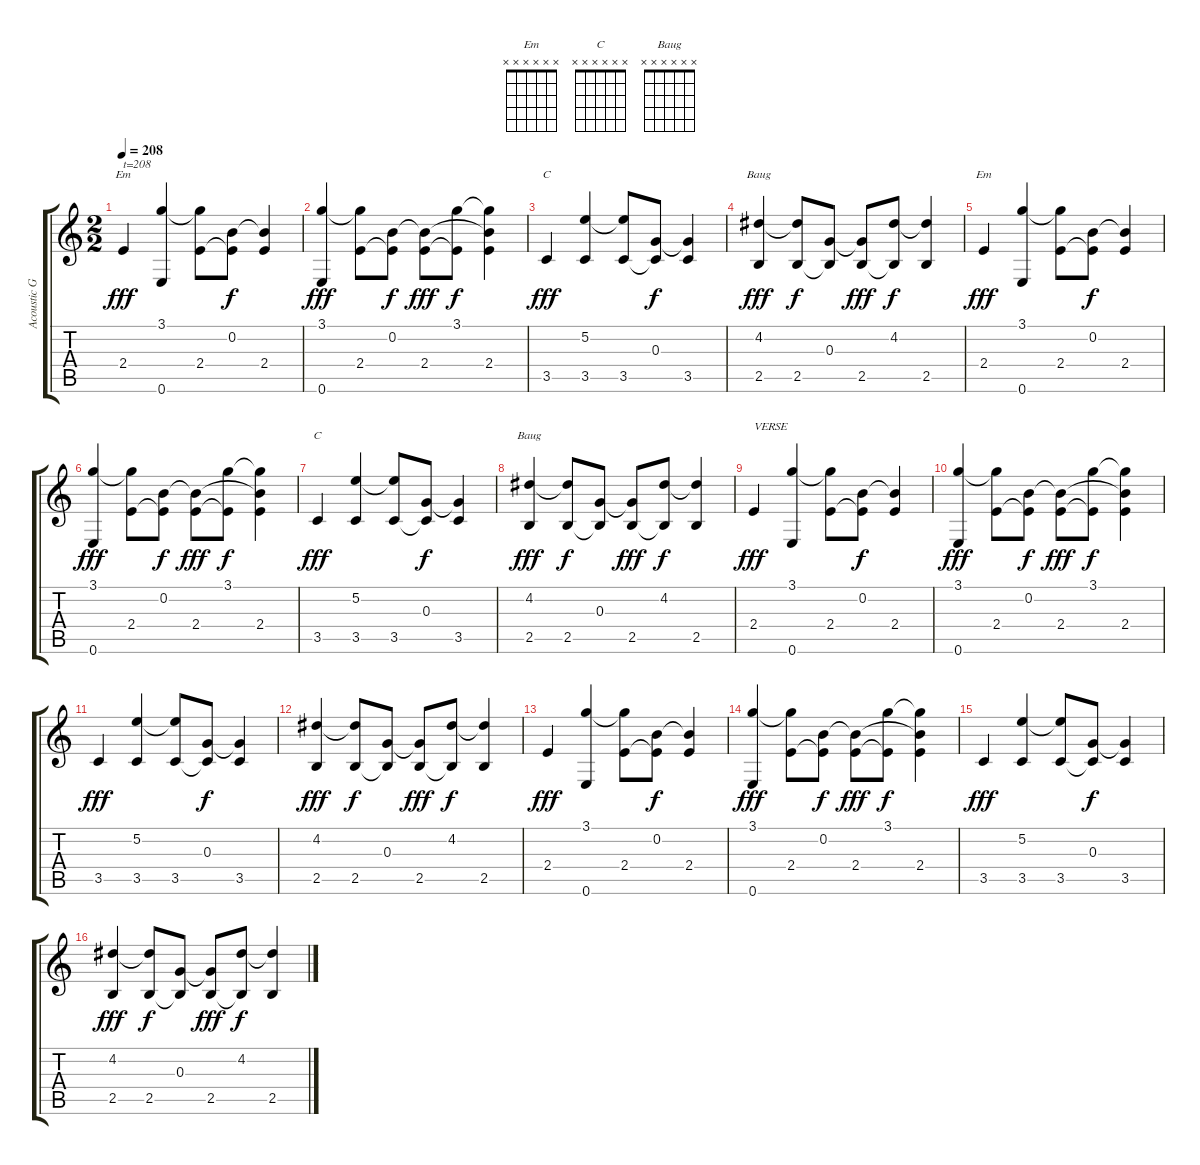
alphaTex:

\track ("Acoustic Guitar" "Acoustic G") {instrument acousticguitarnylon}
\staff {score tabs}
\tuning (E4 B3 G3 D3 A2 E2) {hide}
\chord ("Em" 3 0 x 2 x 0)
\chord ("C" x 5 0 x 3 x) {firstfret 3}
\chord ("Baug" x 4 0 x 2 x)
\chord ("Em" x x x x x x) {firstfret 0}
\chord ("C" x x x x x x) {firstfret 0}
\chord ("Baug" x x x x x x) {firstfret 0}
\ts (2 2)
\tempo 208
\clef g2
\ks c
2.4.4{ch "Em" txt "t=208" dy fff instrument acousticguitarnylon} (3.1 0.6).4 (3.1{t} 2.4).8 (0.2 2.4{t}).8{dy f} (0.2{t} 2.4).4 |
(3.1 0.6).4{dy fff} (3.1{t} 2.4).8 (0.2 2.4{t}).8{dy f} (0.2{t} 2.4).8{dy fff} (3.1 2.4{t}).8{dy f} (3.1{t} 0.2{t} 2.4).4 |
3.5.4{ch "C" dy fff} (5.2 3.5).4 (5.2{t} 3.5).8 (0.3 3.5{t}).8{dy f} (0.3{t} 3.5).4 |
(4.2 2.5).4{ch "Baug" dy fff} (4.2{t} 2.5).8{dy f} (0.3 2.5{t}).8 (0.3{t} 2.5).8{dy fff} (4.2 2.5{t}).8{dy f} (4.2{t} 2.5).4 |
2.4.4{ch "Em" dy fff} (3.1 0.6).4 (3.1{t} 2.4).8 (0.2 2.4{t}).8{dy f} (0.2{t} 2.4).4 |
(3.1 0.6).4{dy fff} (3.1{t} 2.4).8 (0.2 2.4{t}).8{dy f} (0.2{t} 2.4).8{dy fff} (3.1 2.4{t}).8{dy f} (3.1{t} 0.2{t} 2.4).4 |
3.5.4{ch "C" dy fff} (5.2 3.5).4 (5.2{t} 3.5).8 (0.3 3.5{t}).8{dy f} (0.3{t} 3.5).4 |
(4.2 2.5).4{ch "Baug" dy fff} (4.2{t} 2.5).8{dy f} (0.3 2.5{t}).8 (0.3{t} 2.5).8{dy fff} (4.2 2.5{t}).8{dy f} (4.2{t} 2.5).4 |
2.4.4{txt "VERSE" dy fff} (3.1 0.6).4 (3.1{t} 2.4).8 (0.2 2.4{t}).8{dy f} (0.2{t} 2.4).4 |
(3.1 0.6).4{dy fff} (3.1{t} 2.4).8 (0.2 2.4{t}).8{dy f} (0.2{t} 2.4).8{dy fff} (3.1 2.4{t}).8{dy f} (3.1{t} 0.2{t} 2.4).4 |
3.5.4{dy fff} (5.2 3.5).4 (5.2{t} 3.5).8 (0.3 3.5{t}).8{dy f} (0.3{t} 3.5).4 |
(4.2 2.5).4{dy fff} (4.2{t} 2.5).8{dy f} (0.3 2.5{t}).8 (0.3{t} 2.5).8{dy fff} (4.2 2.5{t}).8{dy f} (4.2{t} 2.5).4 |
2.4.4{dy fff} (3.1 0.6).4 (3.1{t} 2.4).8 (0.2 2.4{t}).8{dy f} (0.2{t} 2.4).4 |
(3.1 0.6).4{dy fff} (3.1{t} 2.4).8 (0.2 2.4{t}).8{dy f} (0.2{t} 2.4).8{dy fff} (3.1 2.4{t}).8{dy f} (3.1{t} 0.2{t} 2.4).4 |
3.5.4{dy fff} (5.2 3.5).4 (5.2{t} 3.5).8 (0.3 3.5{t}).8{dy f} (0.3{t} 3.5).4 |
(4.2 2.5).4{dy fff} (4.2{t} 2.5).8{dy f} (0.3 2.5{t}).8 (0.3{t} 2.5).8{dy fff} (4.2 2.5{t}).8{dy f} (4.2{t} 2.5).4
